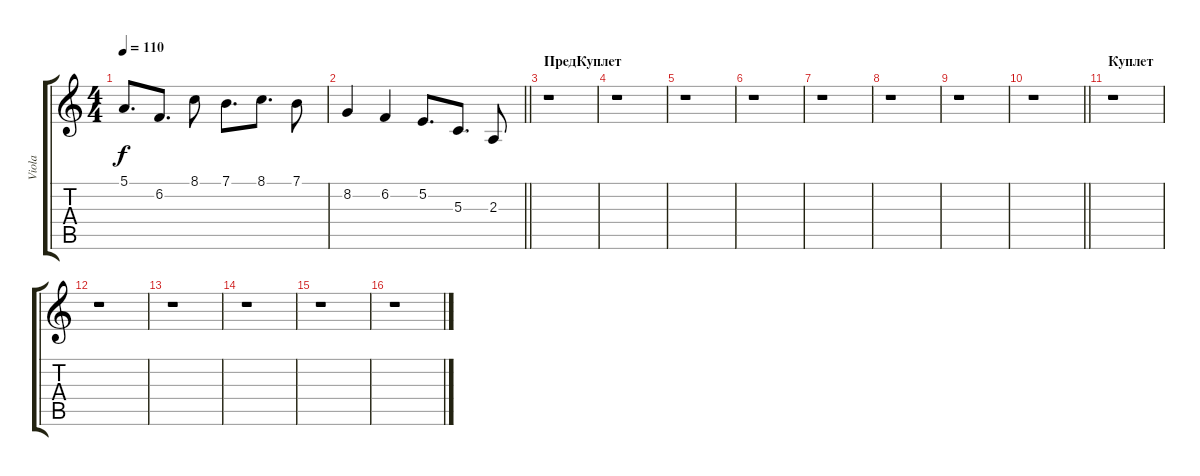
\track ("Viola" "Viola") {instrument stringensemble1}
\staff {score tabs}
\tuning (E4 B3 G3 D3 A2 E2) {hide}
\ts (4 4)
\tempo 110
\clef g2
\ks c
5.1.8{d dy f} 6.2.8{d} 8.1.8 7.1.8{d} 8.1.8{d} 7.1.8 |
\barLineRight lightlight
8.2.4 6.2.4 5.2.8{d} 5.3.8{d} 2.3.8 |
\section ("" "ПредКуплет")
r.1 |
r.1 |
r.1 |
r.1 |
r.1 |
r.1 |
r.1 |
\barLineRight lightlight
r.1 |
\section ("" "Куплет")
r.1 |
r.1 |
r.1 |
r.1 |
r.1 |
r.1
